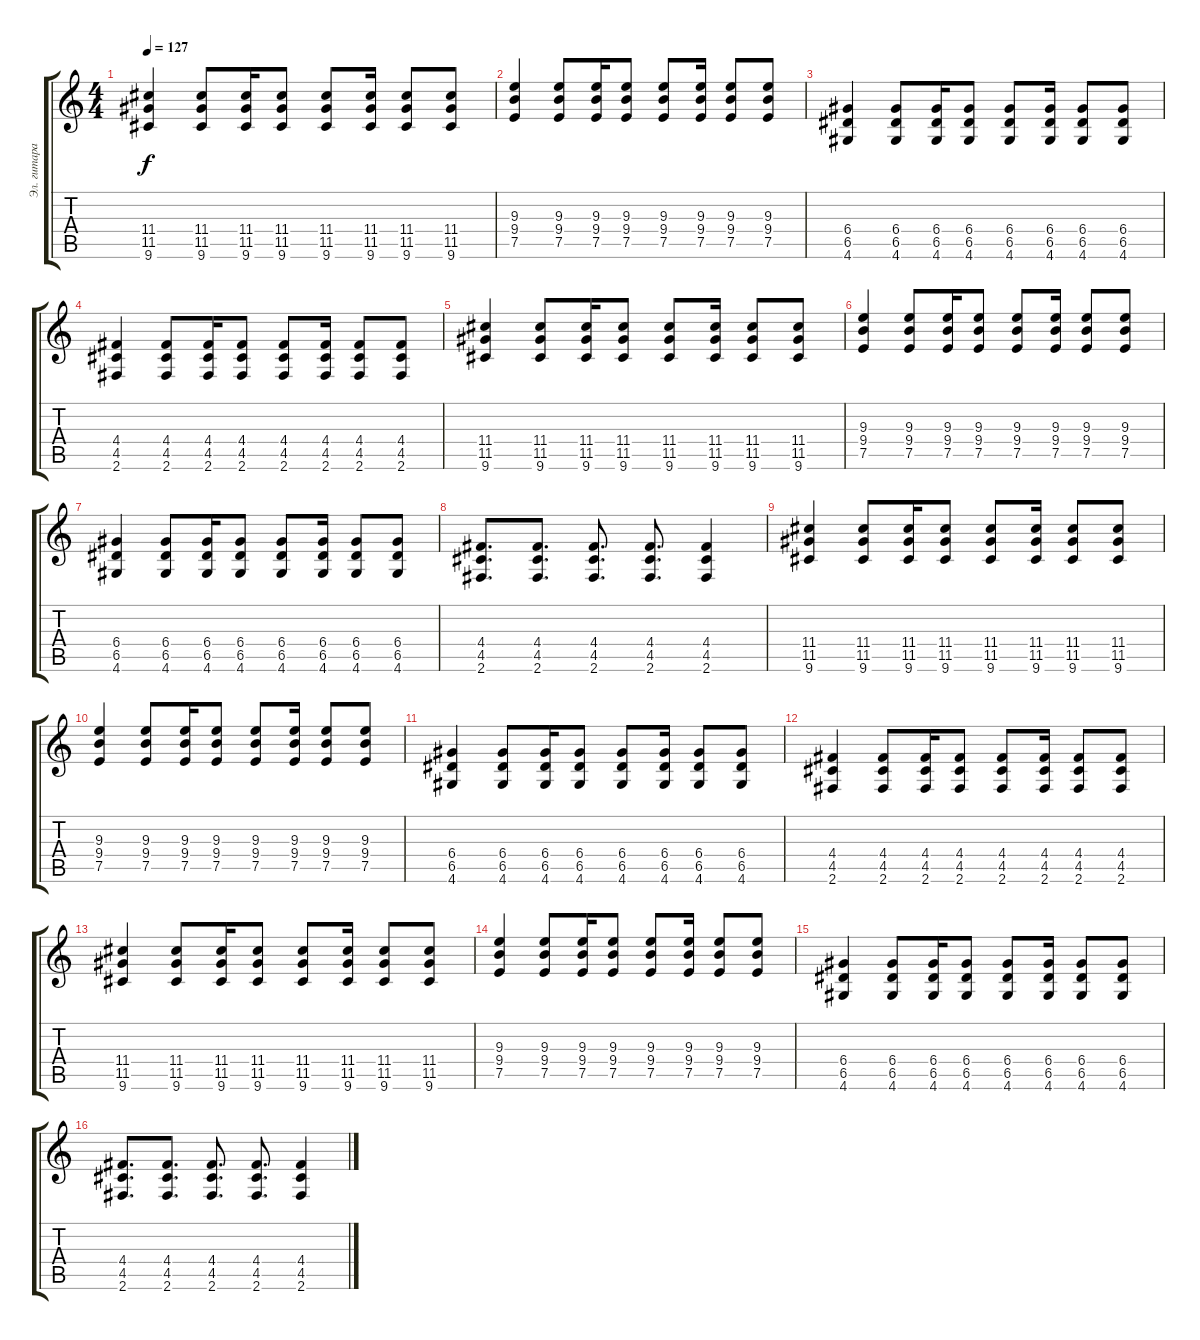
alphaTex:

\track ("Эл. гитара 2" "Эл. гитара") {instrument distortionguitar}
\staff {score tabs}
\tuning (E4 B3 G3 D3 A2 E2) {hide}
\ts (4 4)
\tempo 127
\clef g2
\ks c
(11.4 11.5 9.6).4{dy f} (11.4 11.5 9.6).8 (11.4 11.5 9.6).16 (11.4 11.5 9.6).8 (11.4 11.5 9.6).8 (11.4 11.5 9.6).16 (11.4 11.5 9.6).8 (11.4 11.5 9.6).8 |
(9.3 9.4 7.5).4 (9.3 9.4 7.5).8 (9.3 9.4 7.5).16 (9.3 9.4 7.5).8 (9.3 9.4 7.5).8 (9.3 9.4 7.5).16 (9.3 9.4 7.5).8 (9.3 9.4 7.5).8 |
(6.4 6.5 4.6).4 (6.4 6.5 4.6).8 (6.4 6.5 4.6).16 (6.4 6.5 4.6).8 (6.4 6.5 4.6).8 (6.4 6.5 4.6).16 (6.4 6.5 4.6).8 (6.4 6.5 4.6).8 |
(4.4 4.5 2.6).4 (4.4 4.5 2.6).8 (4.4 4.5 2.6).16 (4.4 4.5 2.6).8 (4.4 4.5 2.6).8 (4.4 4.5 2.6).16 (4.4 4.5 2.6).8 (4.4 4.5 2.6).8 |
(11.4 11.5 9.6).4 (11.4 11.5 9.6).8 (11.4 11.5 9.6).16 (11.4 11.5 9.6).8 (11.4 11.5 9.6).8 (11.4 11.5 9.6).16 (11.4 11.5 9.6).8 (11.4 11.5 9.6).8 |
(9.3 9.4 7.5).4 (9.3 9.4 7.5).8 (9.3 9.4 7.5).16 (9.3 9.4 7.5).8 (9.3 9.4 7.5).8 (9.3 9.4 7.5).16 (9.3 9.4 7.5).8 (9.3 9.4 7.5).8 |
(6.4 6.5 4.6).4 (6.4 6.5 4.6).8 (6.4 6.5 4.6).16 (6.4 6.5 4.6).8 (6.4 6.5 4.6).8 (6.4 6.5 4.6).16 (6.4 6.5 4.6).8 (6.4 6.5 4.6).8 |
(4.4 4.5 2.6).8{d} (4.4 4.5 2.6).8{d} (4.4 4.5 2.6).8{d} (4.4 4.5 2.6).8{d} (4.4 4.5 2.6).4 |
(11.4 11.5 9.6).4 (11.4 11.5 9.6).8 (11.4 11.5 9.6).16 (11.4 11.5 9.6).8 (11.4 11.5 9.6).8 (11.4 11.5 9.6).16 (11.4 11.5 9.6).8 (11.4 11.5 9.6).8 |
(9.3 9.4 7.5).4 (9.3 9.4 7.5).8 (9.3 9.4 7.5).16 (9.3 9.4 7.5).8 (9.3 9.4 7.5).8 (9.3 9.4 7.5).16 (9.3 9.4 7.5).8 (9.3 9.4 7.5).8 |
(6.4 6.5 4.6).4 (6.4 6.5 4.6).8 (6.4 6.5 4.6).16 (6.4 6.5 4.6).8 (6.4 6.5 4.6).8 (6.4 6.5 4.6).16 (6.4 6.5 4.6).8 (6.4 6.5 4.6).8 |
(4.4 4.5 2.6).4 (4.4 4.5 2.6).8 (4.4 4.5 2.6).16 (4.4 4.5 2.6).8 (4.4 4.5 2.6).8 (4.4 4.5 2.6).16 (4.4 4.5 2.6).8 (4.4 4.5 2.6).8 |
(11.4 11.5 9.6).4 (11.4 11.5 9.6).8 (11.4 11.5 9.6).16 (11.4 11.5 9.6).8 (11.4 11.5 9.6).8 (11.4 11.5 9.6).16 (11.4 11.5 9.6).8 (11.4 11.5 9.6).8 |
(9.3 9.4 7.5).4 (9.3 9.4 7.5).8 (9.3 9.4 7.5).16 (9.3 9.4 7.5).8 (9.3 9.4 7.5).8 (9.3 9.4 7.5).16 (9.3 9.4 7.5).8 (9.3 9.4 7.5).8 |
(6.4 6.5 4.6).4 (6.4 6.5 4.6).8 (6.4 6.5 4.6).16 (6.4 6.5 4.6).8 (6.4 6.5 4.6).8 (6.4 6.5 4.6).16 (6.4 6.5 4.6).8 (6.4 6.5 4.6).8 |
(4.4 4.5 2.6).8{d} (4.4 4.5 2.6).8{d} (4.4 4.5 2.6).8{d} (4.4 4.5 2.6).8{d} (4.4 4.5 2.6).4
